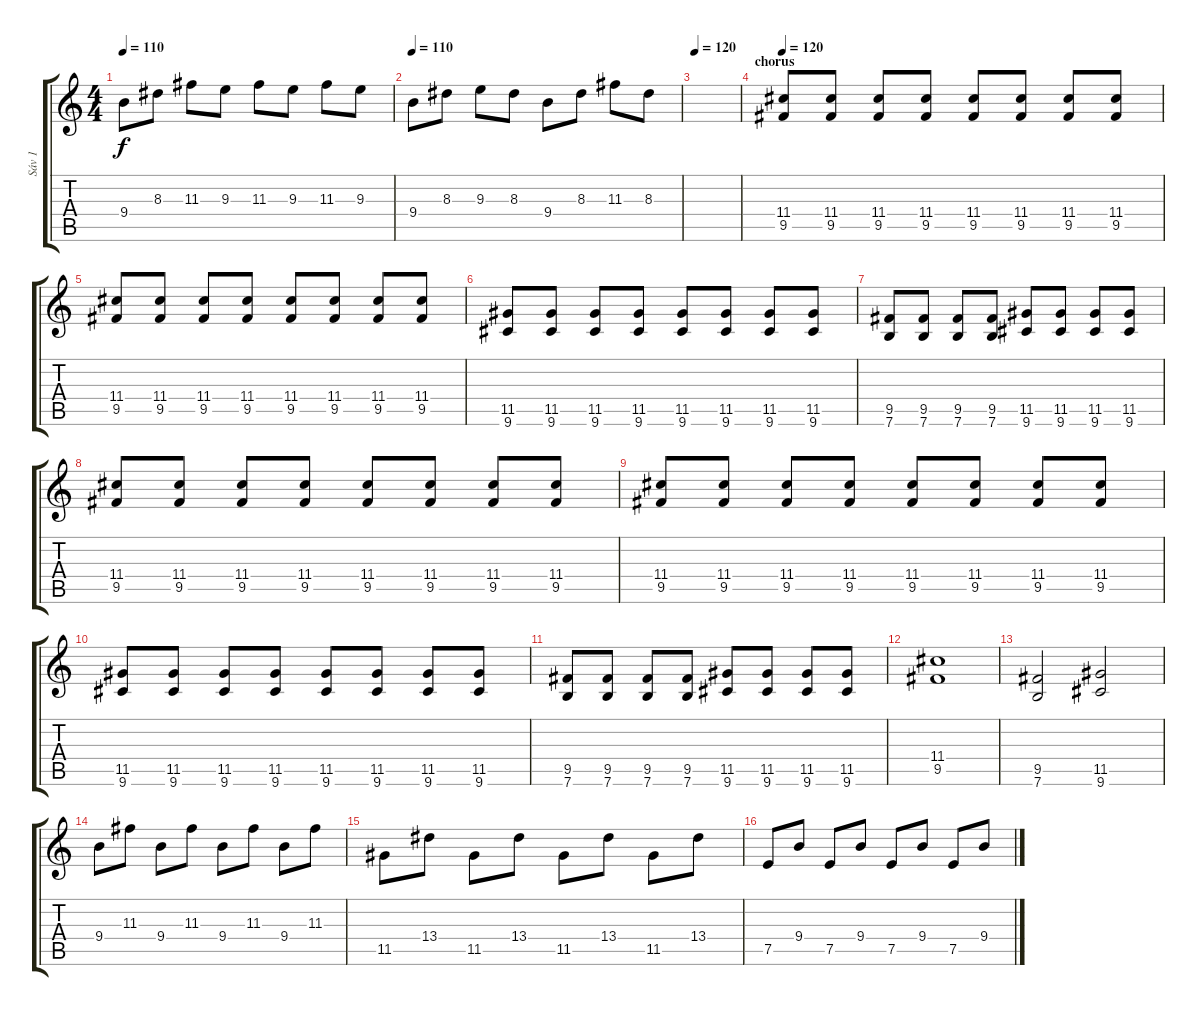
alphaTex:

\track ("Sáv 1" "Sáv 1") {instrument distortionguitar}
\staff {score tabs}
\tuning (E4 B3 G3 D3 A2 E2) {hide}
\ts (4 4)
\tempo 110
\clef g2
\ks c
9.4.8{dy f} 8.3.8 11.3.8 9.3.8 11.3.8 9.3.8 11.3.8 9.3.8 |
\tempo 110
9.4.8{instrument electricguitarclean} 8.3.8 9.3.8 8.3.8 9.4.8 8.3.8 11.3.8 8.3.8 |
\tempo 120
|
\section ("" "chorus")
\tempo 120
(11.4 9.5).8{instrument distortionguitar} (11.4 9.5).8 (11.4 9.5).8 (11.4 9.5).8 (11.4 9.5).8 (11.4 9.5).8 (11.4 9.5).8 (11.4 9.5).8 |
(11.4 9.5).8 (11.4 9.5).8 (11.4 9.5).8 (11.4 9.5).8 (11.4 9.5).8 (11.4 9.5).8 (11.4 9.5).8 (11.4 9.5).8 |
(11.5 9.6).8 (11.5 9.6).8 (11.5 9.6).8 (11.5 9.6).8 (11.5 9.6).8 (11.5 9.6).8 (11.5 9.6).8 (11.5 9.6).8 |
(9.5 7.6).8 (9.5 7.6).8 (9.5 7.6).8 (9.5 7.6).8 (11.5 9.6).8 (11.5 9.6).8 (11.5 9.6).8 (11.5 9.6).8 |
(11.4 9.5).8 (11.4 9.5).8 (11.4 9.5).8 (11.4 9.5).8 (11.4 9.5).8 (11.4 9.5).8 (11.4 9.5).8 (11.4 9.5).8 |
(11.4 9.5).8 (11.4 9.5).8 (11.4 9.5).8 (11.4 9.5).8 (11.4 9.5).8 (11.4 9.5).8 (11.4 9.5).8 (11.4 9.5).8 |
(11.5 9.6).8 (11.5 9.6).8 (11.5 9.6).8 (11.5 9.6).8 (11.5 9.6).8 (11.5 9.6).8 (11.5 9.6).8 (11.5 9.6).8 |
(9.5 7.6).8 (9.5 7.6).8 (9.5 7.6).8 (9.5 7.6).8 (11.5 9.6).8 (11.5 9.6).8 (11.5 9.6).8 (11.5 9.6).8 |
(11.4 9.5).1 |
(9.5 7.6).2 (11.5 9.6).2 |
9.4.8 11.3.8 9.4.8 11.3.8 9.4.8 11.3.8 9.4.8 11.3.8 |
11.5.8 13.4.8 11.5.8 13.4.8 11.5.8 13.4.8 11.5.8 13.4.8 |
7.5.8 9.4.8 7.5.8 9.4.8 7.5.8 9.4.8 7.5.8 9.4.8
